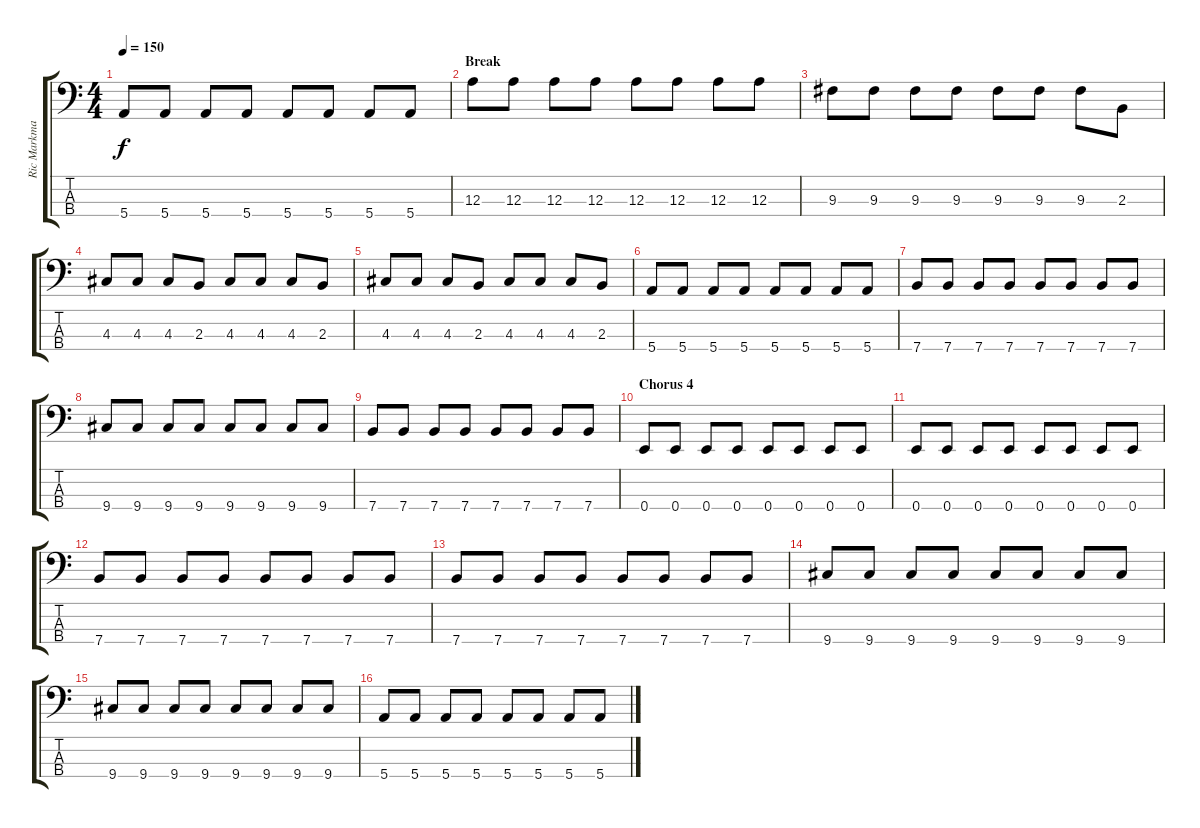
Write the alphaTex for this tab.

\track ("Ric Markmann" "Ric Markma") {instrument electricbasspick}
\staff {score tabs}
\tuning (G2 D2 A1 E1) {hide}
\ts (4 4)
\tempo 150
\clef f4
\ks c
5.4.8{dy f} 5.4.8 5.4.8 5.4.8 5.4.8 5.4.8 5.4.8 5.4.8 |
\section ("" "Break")
12.3.8 12.3.8 12.3.8 12.3.8 12.3.8 12.3.8 12.3.8 12.3.8 |
9.3.8 9.3.8 9.3.8 9.3.8 9.3.8 9.3.8 9.3.8 2.3.8 |
4.3.8 4.3.8 4.3.8 2.3.8 4.3.8 4.3.8 4.3.8 2.3.8 |
4.3.8 4.3.8 4.3.8 2.3.8 4.3.8 4.3.8 4.3.8 2.3.8 |
5.4.8 5.4.8 5.4.8 5.4.8 5.4.8 5.4.8 5.4.8 5.4.8 |
7.4.8 7.4.8 7.4.8 7.4.8 7.4.8 7.4.8 7.4.8 7.4.8 |
9.4.8 9.4.8 9.4.8 9.4.8 9.4.8 9.4.8 9.4.8 9.4.8 |
7.4.8 7.4.8 7.4.8 7.4.8 7.4.8 7.4.8 7.4.8 7.4.8 |
\section ("" "Chorus 4")
0.4.8 0.4.8 0.4.8 0.4.8 0.4.8 0.4.8 0.4.8 0.4.8 |
0.4.8 0.4.8 0.4.8 0.4.8 0.4.8 0.4.8 0.4.8 0.4.8 |
7.4.8 7.4.8 7.4.8 7.4.8 7.4.8 7.4.8 7.4.8 7.4.8 |
7.4.8 7.4.8 7.4.8 7.4.8 7.4.8 7.4.8 7.4.8 7.4.8 |
9.4.8 9.4.8 9.4.8 9.4.8 9.4.8 9.4.8 9.4.8 9.4.8 |
9.4.8 9.4.8 9.4.8 9.4.8 9.4.8 9.4.8 9.4.8 9.4.8 |
5.4.8 5.4.8 5.4.8 5.4.8 5.4.8 5.4.8 5.4.8 5.4.8
